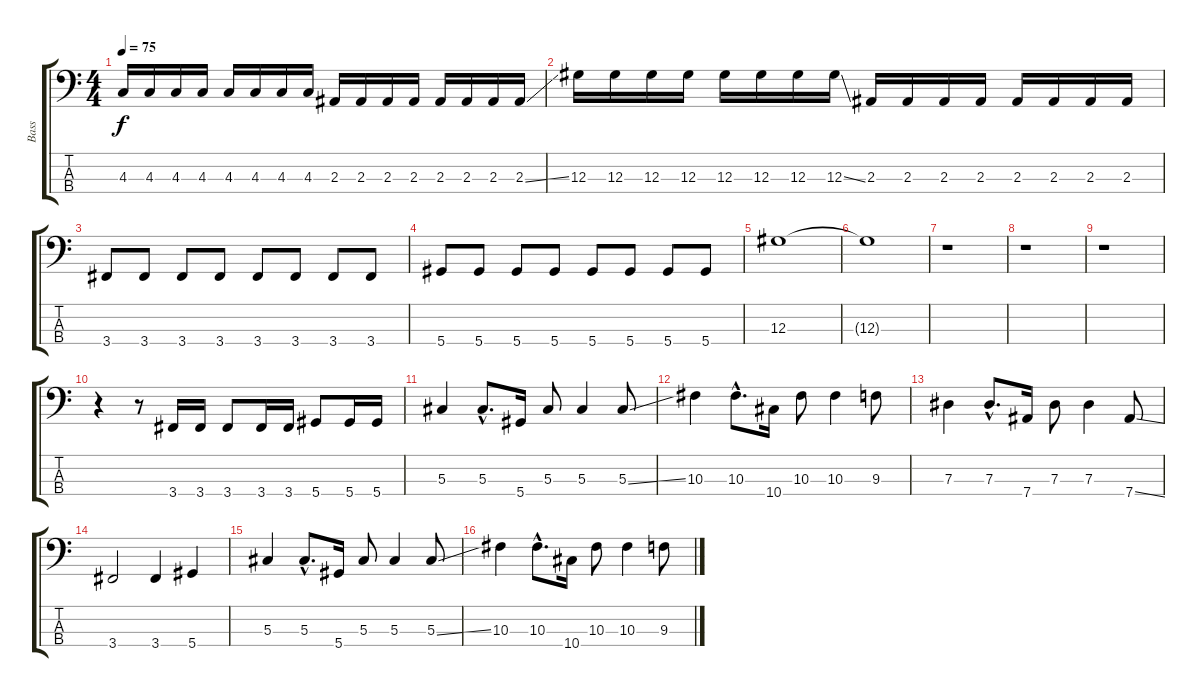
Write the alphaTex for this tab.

\track ("Bass " "Bass ") {instrument electricbassfinger}
\staff {score tabs}
\tuning (Gb2 Db2 Ab1 Eb1) {hide}
\ts (4 4)
\tempo 75
\clef f4
\ks c
4.3.16{dy f} 4.3.16 4.3.16 4.3.16 4.3.16 4.3.16 4.3.16 4.3.16 2.3.16 2.3.16 2.3.16 2.3.16 2.3.16 2.3.16 2.3.16 2.3{ss}.16 |
12.3.16 12.3.16 12.3.16 12.3.16 12.3.16 12.3.16 12.3.16 12.3{ss}.16 2.3.16 2.3.16 2.3.16 2.3.16 2.3.16 2.3.16 2.3.16 2.3.16 |
3.4.8 3.4.8 3.4.8 3.4.8 3.4.8 3.4.8 3.4.8 3.4.8 |
5.4.8 5.4.8 5.4.8 5.4.8 5.4.8 5.4.8 5.4.8 5.4.8 |
12.3.1 |
12.3{t}.1 |
r.1 |
r.1 |
r.1 |
r.4 r.8 3.4.16 3.4.16 3.4.8 3.4.16 3.4.16 5.4.8 5.4.16 5.4.16 |
5.3.4 5.3{hac}.8{d} 5.4.16 5.3.8 5.3.4 5.3{ss}.8 |
10.3.4 10.3{hac}.8{d} 10.4.16 10.3.8 10.3.4 9.3.8 |
7.3.4 7.3{hac}.8{d} 7.4.16 7.3.8 7.3.4 7.4{ss}.8 |
3.4.2 3.4.4 5.4.4 |
5.3.4 5.3{hac}.8{d} 5.4.16 5.3.8 5.3.4 5.3{ss}.8 |
10.3.4 10.3{hac}.8{d} 10.4.16 10.3.8 10.3.4 9.3.8
